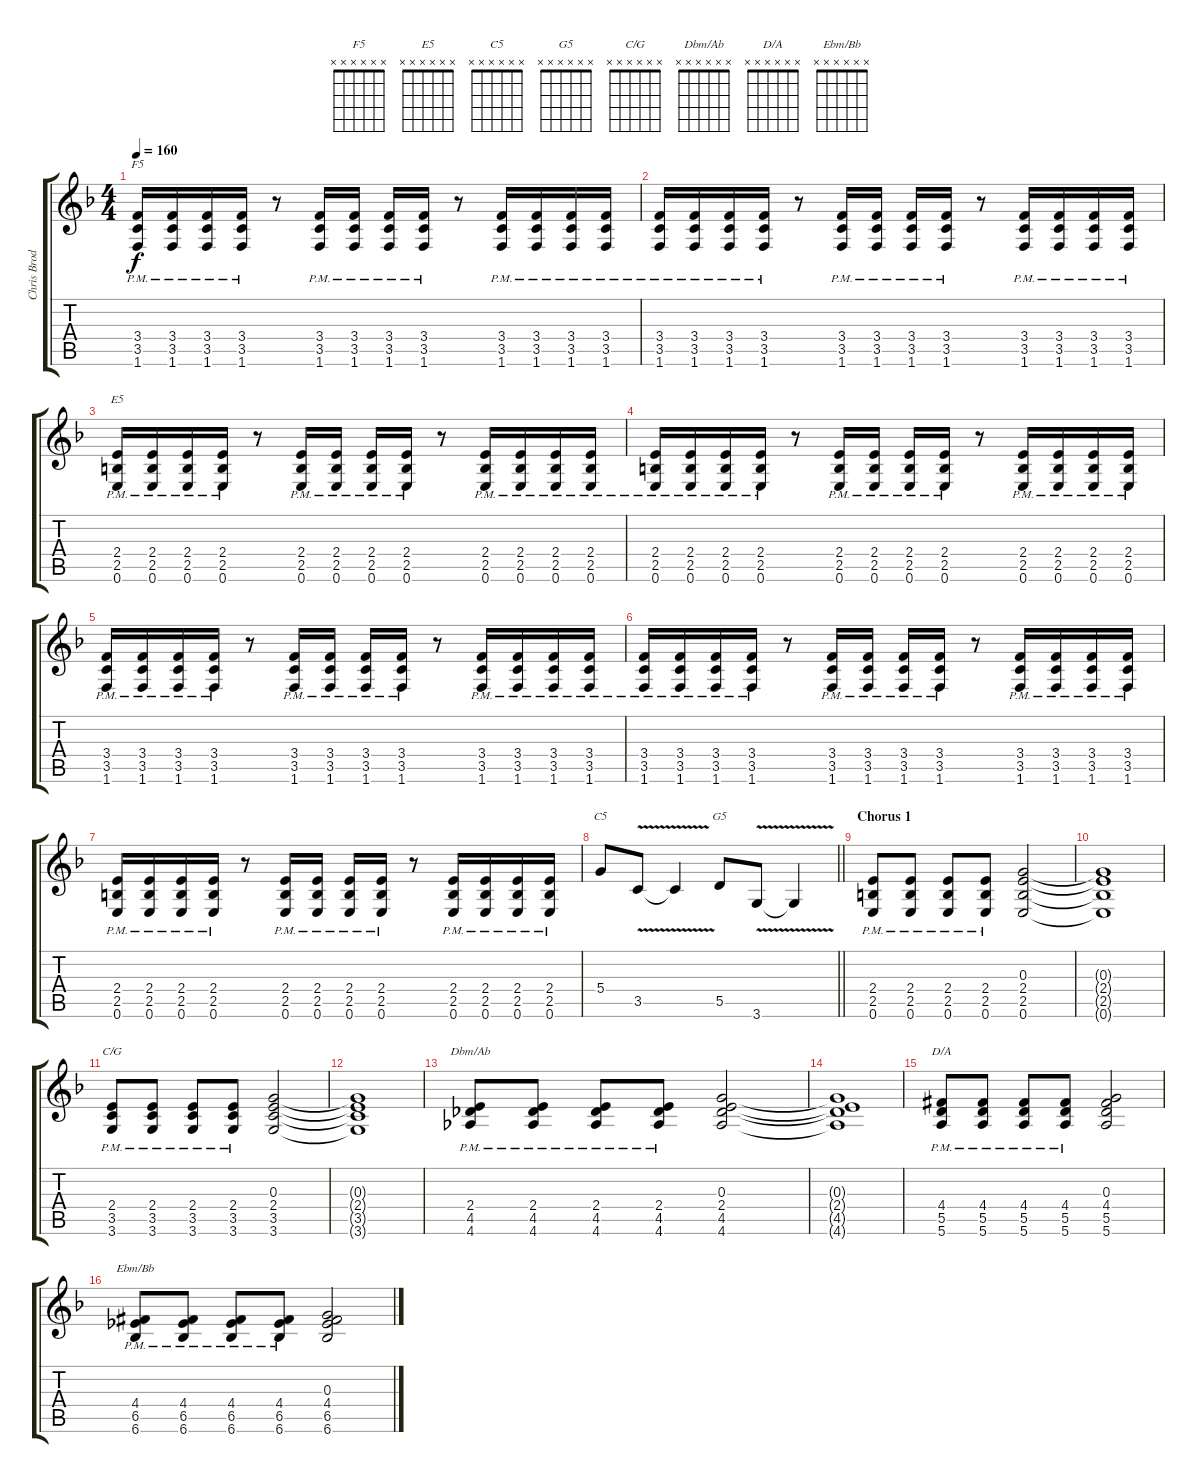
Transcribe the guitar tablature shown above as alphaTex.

\track ("Chris Broderick - Rhythm 2" "Chris Brod") {instrument distortionguitar}
\staff {score tabs}
\tuning (E4 B3 G3 D3 A2 E2) {hide}
\chord ("F5" x x x x x x)
\chord ("E5" x x x x x x)
\chord ("C5" x x x x x x)
\chord ("G5" x x x x x x)
\chord ("C/G" x x x x x x)
\chord ("Dbm/Ab" x x x x x x)
\chord ("D/A" x x x x x x)
\chord ("Ebm/Bb" x x x x x x)
\ts (4 4)
\tempo 160
\clef g2
\ks f
(3.4{pm} 3.5{pm} 1.6{pm}).16{ch "F5" dy f} (3.4{pm} 3.5{pm} 1.6{pm}).16 (3.4{pm} 3.5{pm} 1.6{pm}).16 (3.4{pm} 3.5{pm} 1.6{pm}).16 r.8 (3.4{pm} 3.5{pm} 1.6{pm}).16 (3.4{pm} 3.5{pm} 1.6{pm}).16 (3.4{pm} 3.5{pm} 1.6{pm}).16 (3.4{pm} 3.5{pm} 1.6{pm}).16 r.8 (3.4{pm} 3.5{pm} 1.6{pm}).16 (3.4{pm} 3.5{pm} 1.6{pm}).16 (3.4{pm} 3.5{pm} 1.6{pm}).16 (3.4{pm} 3.5{pm} 1.6{pm}).16 |
(3.4{pm} 3.5{pm} 1.6{pm}).16 (3.4{pm} 3.5{pm} 1.6{pm}).16 (3.4{pm} 3.5{pm} 1.6{pm}).16 (3.4{pm} 3.5{pm} 1.6{pm}).16 r.8 (3.4{pm} 3.5{pm} 1.6{pm}).16 (3.4{pm} 3.5{pm} 1.6{pm}).16 (3.4{pm} 3.5{pm} 1.6{pm}).16 (3.4{pm} 3.5{pm} 1.6{pm}).16 r.8 (3.4{pm} 3.5{pm} 1.6{pm}).16 (3.4{pm} 3.5{pm} 1.6{pm}).16 (3.4{pm} 3.5{pm} 1.6{pm}).16 (3.4{pm} 3.5{pm} 1.6{pm}).16 |
(2.4{pm} 2.5{pm} 0.6{pm}).16{ch "E5"} (2.4{pm} 2.5{pm} 0.6{pm}).16 (2.4{pm} 2.5{pm} 0.6{pm}).16 (2.4{pm} 2.5{pm} 0.6{pm}).16 r.8 (2.4{pm} 2.5{pm} 0.6{pm}).16 (2.4{pm} 2.5{pm} 0.6{pm}).16 (2.4{pm} 2.5{pm} 0.6{pm}).16 (2.4{pm} 2.5{pm} 0.6{pm}).16 r.8 (2.4{pm} 2.5{pm} 0.6{pm}).16 (2.4{pm} 2.5{pm} 0.6{pm}).16 (2.4{pm} 2.5{pm} 0.6{pm}).16 (2.4{pm} 2.5{pm} 0.6{pm}).16 |
(2.4{pm} 2.5{pm} 0.6{pm}).16 (2.4{pm} 2.5{pm} 0.6{pm}).16 (2.4{pm} 2.5{pm} 0.6{pm}).16 (2.4{pm} 2.5{pm} 0.6{pm}).16 r.8 (2.4{pm} 2.5{pm} 0.6{pm}).16 (2.4{pm} 2.5{pm} 0.6{pm}).16 (2.4{pm} 2.5{pm} 0.6{pm}).16 (2.4{pm} 2.5{pm} 0.6{pm}).16 r.8 (2.4{pm} 2.5{pm} 0.6{pm}).16 (2.4{pm} 2.5{pm} 0.6{pm}).16 (2.4{pm} 2.5{pm} 0.6{pm}).16 (2.4{pm} 2.5{pm} 0.6{pm}).16 |
(3.4{pm} 3.5{pm} 1.6{pm}).16 (3.4{pm} 3.5{pm} 1.6{pm}).16 (3.4{pm} 3.5{pm} 1.6{pm}).16 (3.4{pm} 3.5{pm} 1.6{pm}).16 r.8 (3.4{pm} 3.5{pm} 1.6{pm}).16 (3.4{pm} 3.5{pm} 1.6{pm}).16 (3.4{pm} 3.5{pm} 1.6{pm}).16 (3.4{pm} 3.5{pm} 1.6{pm}).16 r.8 (3.4{pm} 3.5{pm} 1.6{pm}).16 (3.4{pm} 3.5{pm} 1.6{pm}).16 (3.4{pm} 3.5{pm} 1.6{pm}).16 (3.4{pm} 3.5{pm} 1.6{pm}).16 |
(3.4{pm} 3.5{pm} 1.6{pm}).16 (3.4{pm} 3.5{pm} 1.6{pm}).16 (3.4{pm} 3.5{pm} 1.6{pm}).16 (3.4{pm} 3.5{pm} 1.6{pm}).16 r.8 (3.4{pm} 3.5{pm} 1.6{pm}).16 (3.4{pm} 3.5{pm} 1.6{pm}).16 (3.4{pm} 3.5{pm} 1.6{pm}).16 (3.4{pm} 3.5{pm} 1.6{pm}).16 r.8 (3.4{pm} 3.5{pm} 1.6{pm}).16 (3.4{pm} 3.5{pm} 1.6{pm}).16 (3.4{pm} 3.5{pm} 1.6{pm}).16 (3.4{pm} 3.5{pm} 1.6{pm}).16 |
(2.4{pm} 2.5{pm} 0.6{pm}).16 (2.4{pm} 2.5{pm} 0.6{pm}).16 (2.4{pm} 2.5{pm} 0.6{pm}).16 (2.4{pm} 2.5{pm} 0.6{pm}).16 r.8 (2.4{pm} 2.5{pm} 0.6{pm}).16 (2.4{pm} 2.5{pm} 0.6{pm}).16 (2.4{pm} 2.5{pm} 0.6{pm}).16 (2.4{pm} 2.5{pm} 0.6{pm}).16 r.8 (2.4{pm} 2.5{pm} 0.6{pm}).16 (2.4{pm} 2.5{pm} 0.6{pm}).16 (2.4{pm} 2.5{pm} 0.6{pm}).16 (2.4{pm} 2.5{pm} 0.6{pm}).16 |
\barLineRight lightlight
5.4.8{ch "C5"} 3.5{v}.8 3.5{t}.4 5.5.8{ch "G5"} 3.6{v}.8 3.6{t}.4 |
\section ("" "Chorus 1")
(2.4{pm} 2.5{pm} 0.6{pm}).8 (2.4{pm} 2.5{pm} 0.6{pm}).8 (2.4{pm} 2.5{pm} 0.6{pm}).8 (2.4{pm} 2.5{pm} 0.6{pm}).8 (0.3 2.4 2.5 0.6).2 |
(0.3{t} 2.4{t} 2.5{t} 0.6{t}).1 |
(2.4{pm} 3.5{pm} 3.6{pm}).8{ch "C/G"} (2.4{pm} 3.5{pm} 3.6{pm}).8 (2.4{pm} 3.5{pm} 3.6{pm}).8 (2.4{pm} 3.5{pm} 3.6{pm}).8 (0.3 2.4 3.5 3.6).2 |
(0.3{t} 2.4{t} 3.5{t} 3.6{t}).1 |
(2.4{pm} 4.5{pm} 4.6{pm}).8{ch "Dbm/Ab"} (2.4{pm} 4.5{pm} 4.6{pm}).8 (2.4{pm} 4.5{pm} 4.6{pm}).8 (2.4{pm} 4.5{pm} 4.6{pm}).8 (0.3 2.4 4.5 4.6).2 |
(0.3{t} 2.4{t} 4.5{t} 4.6{t}).1 |
(4.4{pm acc #} 5.5{pm} 5.6{pm}).8{ch "D/A"} (4.4{pm acc #} 5.5{pm} 5.6{pm}).8 (4.4{pm acc #} 5.5{pm} 5.6{pm}).8 (4.4{pm acc #} 5.5{pm} 5.6{pm}).8 (0.3 4.4{acc #} 5.5 5.6).2 |
(4.4{pm acc #} 6.5{pm} 6.6{pm}).8{ch "Ebm/Bb"} (4.4{pm acc #} 6.5{pm} 6.6{pm}).8 (4.4{pm acc #} 6.5{pm} 6.6{pm}).8 (4.4{pm acc #} 6.5{pm} 6.6{pm}).8 (0.3 4.4{acc #} 6.5 6.6).2
